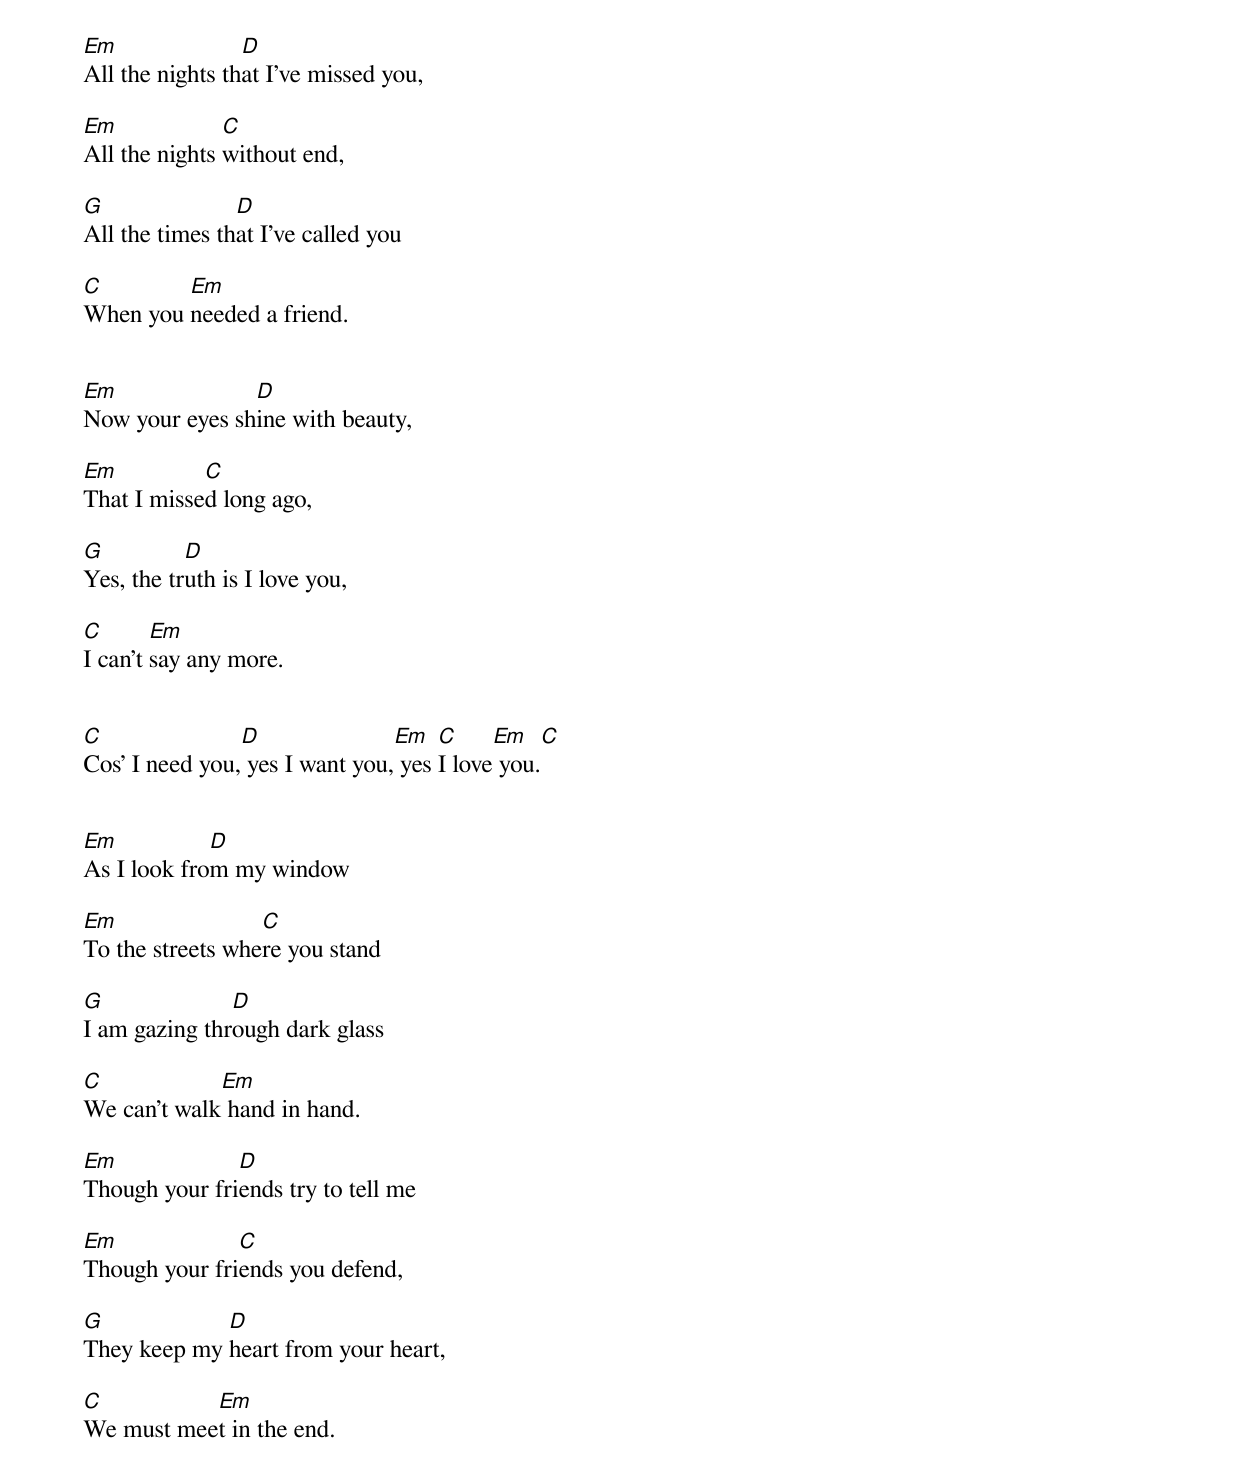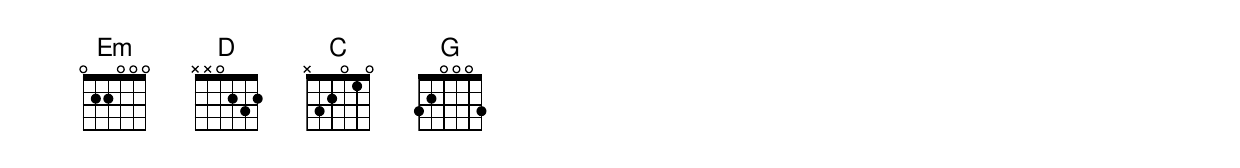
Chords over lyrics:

Em               D
All the nights that I've missed you,

Em             C
All the nights without end,

G               D
All the times that I've called you

C        Em
When you needed a friend.


Em              D
Now your eyes shine with beauty,

Em          C
That I missed long ago,

G          D
Yes, the truth is I love you,

C       Em
I can't say any more.


C               D               Em   C     Em    C
Cos' I need you, yes I want you, yes I love you.


Em           D
As I look from my window

Em                C
To the streets where you stand

G              D
I am gazing through dark glass

C            Em
We can't walk hand in hand.

Em             D
Though your friends try to tell me

Em             C
Though your friends you defend,

G            D
They keep my heart from your heart,

C          Em
We must meet in the end.
